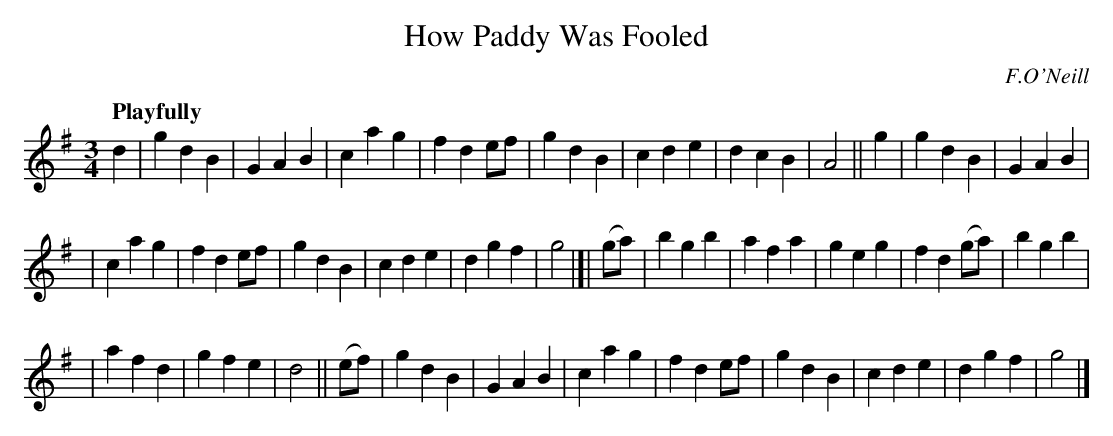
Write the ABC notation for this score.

X:1
T: How Paddy Was Fooled
O: F.O'Neill
Q: "Playfully"
M: 3/4
L: 1/8
K: G
d2 \
| g2 d2 B2 | G2 A2 B2 | c2 a2 g2 | f2 d2 ef \
| g2 d2 B2 | c2 d2 e2 | d2 c2 B2 | A4 || g2 \
| g2 d2 B2 | G2 A2 B2 |
| c2 a2 g2 | f2 d2 ef \
| g2 d2 B2 | c2 d2 e2 | d2 g2 f2 | g4 |[| (ga) \
| b2 g2 b2 | a2 f2 a2 | g2 e2 g2 | f2 d2 (ga) \
| b2 g2 b2 |
| a2 f2 d2 | g2 f2 e2 | d4 || (ef) \
| g2 d2 B2 | G2 A2 B2 | c2 a2 g2 | f2 d2 ef \
| g2 d2 B2 | c2 d2 e2 | d2 g2 f2 | g4 |]
